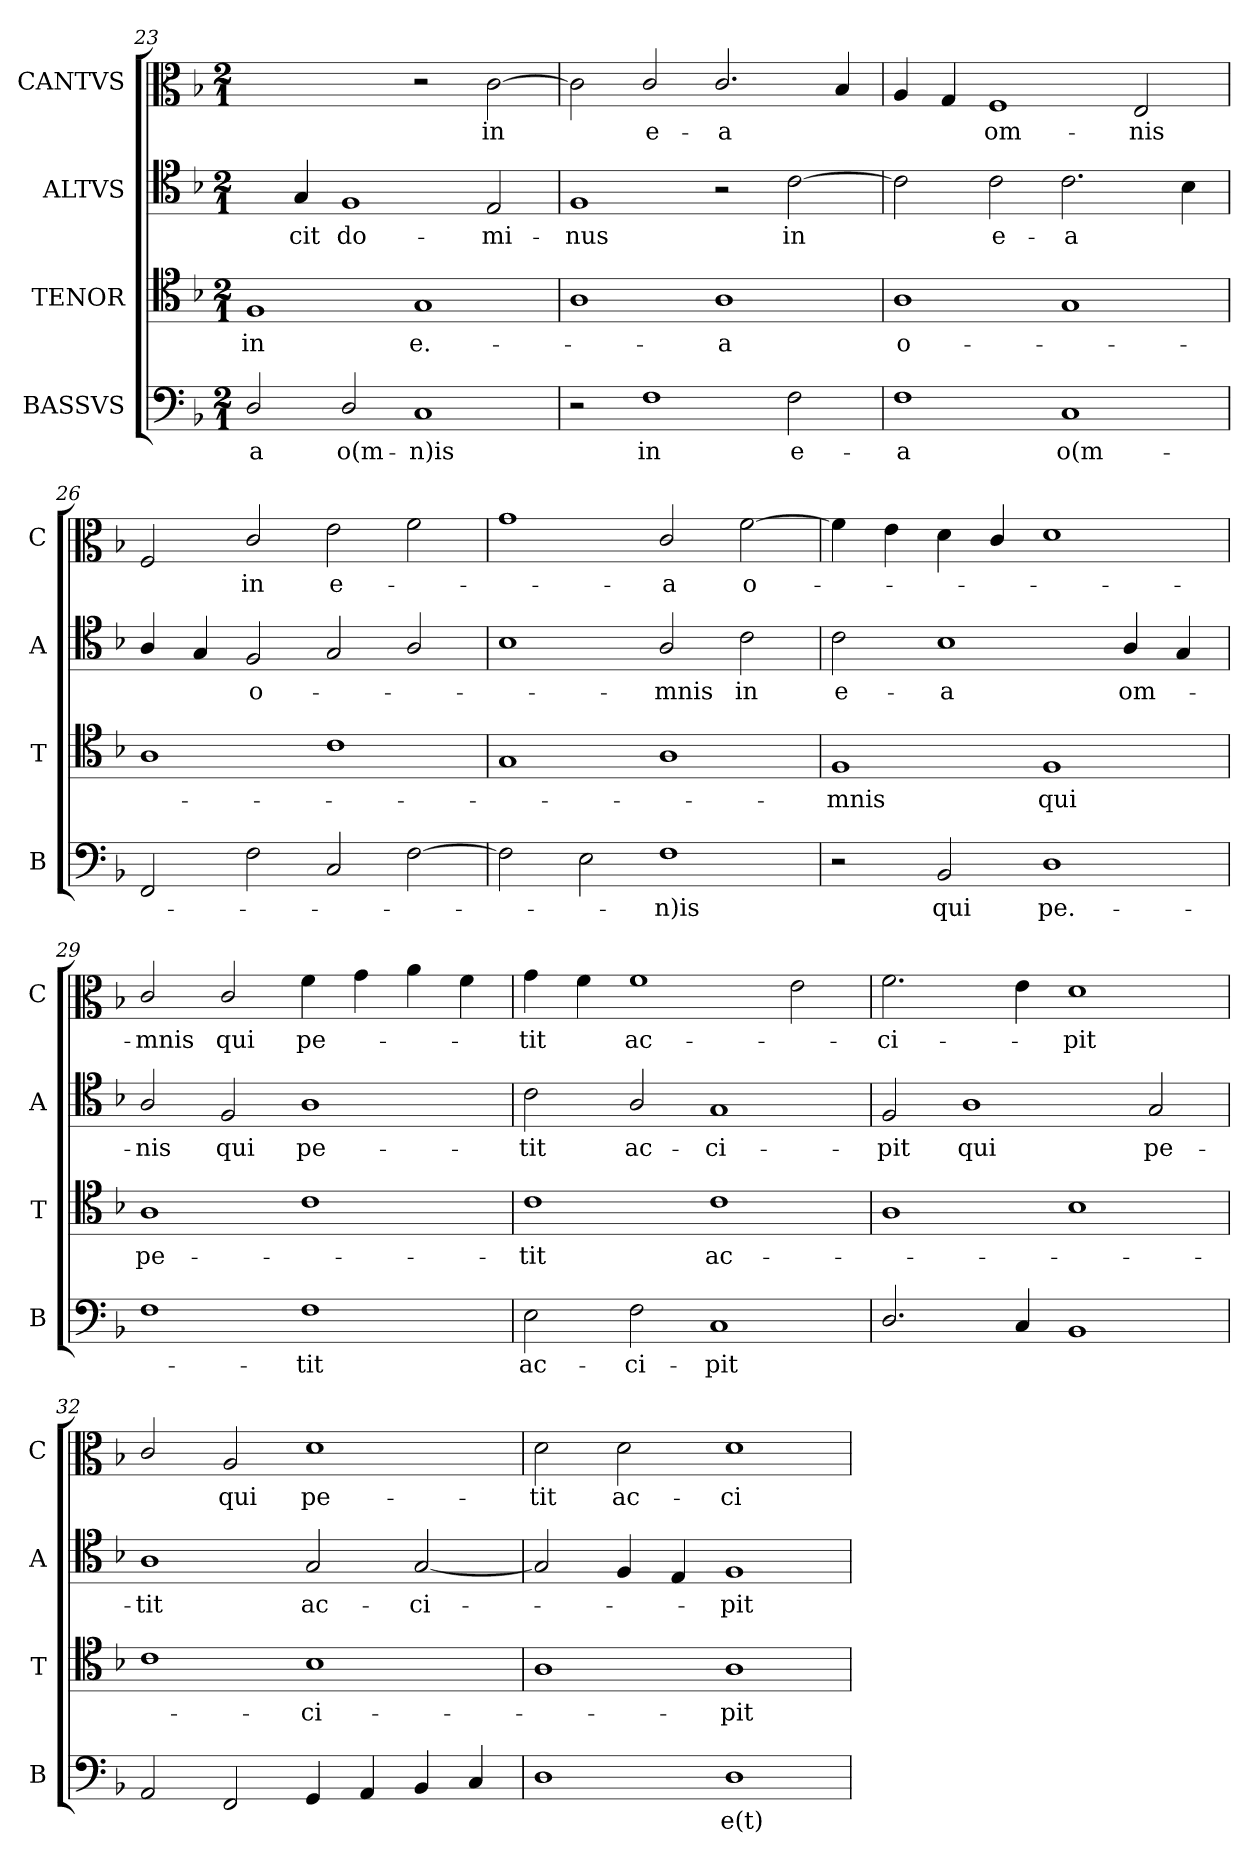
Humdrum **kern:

**kern	**text	**kern	**text	**kern	**text	**kern	**text
*part4	*part4	*part3	*part3	*part2	*part2	*part1	*part1
*staff4	*staff4	*staff3	*staff3	*staff2	*staff2	*staff1	*staff1
*I"BASSVS	*	*I"TENOR	*	*I"ALTVS	*	*I"CANTVS	*
*I'B	*	*I'T	*	*I'A	*	*I'C	*
*clefF4	*	*clefC4	*	*clefC4	*	*clefC3	*
*k[b-]	*	*k[b-]	*	*k[b-]	*	*k[b-]	*
*F:	*	*F:	*	*F:	*	*F:	*
*M2/1	*	*M2/1	*	*M2/1	*	*M2/1	*
=23	=23	=23	=23	=23	=23	=23	=23
2D/	-a	1F	in	4ryy	.	1ryy	.
!	!	!	!	!	!LO:LY:i	!	!
.	.	.	.	4G/	-cit	.	.
!	!	!	!	!	!LO:LY:i	!	!
2D/	o(m-	.	.	1F	do-	.	.
1C	-n)is	1G	e.-	.	.	2r	.
!	!	!	!	!	!LO:LY:i	!	!
.	.	.	.	2E/	-mi-	[2c	in
=24	=24	=24	=24	=24	=24	=24	=24
!	!	!	!	!	!LO:LY:i	!	!
2r	.	1A	.	1F	-nus	2c]	.
!	!LO:LY:i	!	!	!	!	!	!
1F	in	.	.	.	.	2c/	e-
.	.	1A	-a	2r	.	2.c/	-a
!	!LO:LY:i	!	!	!	!	!	!
2F\	e-	.	.	[2c	in	.	.
.	.	.	.	.	.	4B-/	.
=25	=25	=25	=25	=25	=25	=25	=25
!	!LO:LY:i	!	!	!	!	!	!
1F	-a	1A	o-	2c]	.	4A/	.
.	.	.	.	.	.	4G/	.
.	.	.	.	2c\	e-	1F	om-
!	!LO:LY:i	!	!	!	!	!	!
1C	o(m-	1G	.	2.c\	-a	.	.
.	.	.	.	.	.	2E/	-nis
.	.	.	.	4B-\	.	.	.
=26	=26	=26	=26	=26	=26	=26	=26
2FF/	.	1A	.	4A/	.	2F/	.
.	.	.	.	4G/	.	.	.
!	!	!	!	!	!	!	!LO:LY:i
2F\	.	.	.	2F/	o-	2c/	in
!	!	!	!	!	!	!	!LO:LY:i
2C/	.	1c	.	2G/	.	2e\	e-
[2F	.	.	.	2A/	.	2f\	.
=27	=27	=27	=27	=27	=27	=27	=27
2F]	.	1G	.	1B-	.	1g	.
2E\	.	.	.	.	.	.	.
!	!LO:LY:i	!	!	!	!	!	!LO:LY:i
1F	-n)is	1A	.	2A/	-mnis	2c/	-a
!	!	!	!	!	!LO:LY:i	!	!
.	.	.	.	2c\	in	[2f\	o-
=28	=28	=28	=28	=28	=28	=28	=28
!	!	!	!	!	!LO:LY:i	!	!
2r	.	1F	-mnis	2c\	e-	4f\]	.
.	.	.	.	.	.	4e\	.
!	!	!	!	!	!LO:LY:i	!	!
2BB-/	qui	.	.	1B-	-a	4d\	.
.	.	.	.	.	.	4c/	.
1D	pe.-	1F	qui	.	.	1d	.
!	!	!	!	!	!LO:LY:i	!	!
.	.	.	.	4A/	om-	.	.
.	.	.	.	4G/	.	.	.
=29	=29	=29	=29	=29	=29	=29	=29
!	!	!	!	!	!LO:LY:i	!	!
1F	.	1A	pe-	2A/	-nis	2c/	-mnis
.	.	.	.	2F/	qui	2c/	qui
1F	-tit	1c	.	1A	pe-	4f\	pe-
.	.	.	.	.	.	4g\	.
.	.	.	.	.	.	4a\	.
.	.	.	.	.	.	4f\	.
=30	=30	=30	=30	=30	=30	=30	=30
2E\	ac-	1c	-tit	2c\	-tit	4g\	-tit
.	.	.	.	.	.	4f\	.
2F\	-ci-	.	.	2A/	ac-	1f	ac-
1C	-pit	1c	ac-	1G	-ci-	.	.
.	.	.	.	.	.	2e\	.
=31	=31	=31	=31	=31	=31	=31	=31
2.D/	.	1A	.	2F/	-pit	2.f\	-ci-
!	!	!	!	!	!LO:LY:i	!	!
.	.	.	.	1A	qui	.	.
4C/	.	.	.	.	.	4e\	.
1BB-	.	1B-	.	.	.	1d	-pit
!	!	!	!	!	!LO:LY:i	!	!
.	.	.	.	2G/	pe-	.	.
=32	=32	=32	=32	=32	=32	=32	=32
!	!	!	!	!	!LO:LY:i	!	!
2AA/	.	1c	.	1A	-tit	2c/	.
!	!	!	!	!	!	!	!LO:LY:i
2FF/	.	.	.	.	.	2A/	qui
!	!	!	!	!	!LO:LY:i	!	!LO:LY:i
4GG/	.	1B-	-ci-	2G/	ac-	1d	pe-
4AA/	.	.	.	.	.	.	.
!	!	!	!	!	!LO:LY:i	!	!
4BB-/	.	.	.	[2G	-ci-	.	.
4C/	.	.	.	.	.	.	.
=33	=33	=33	=33	=33	=33	=33	=33
!	!	!	!	!	!	!	!LO:LY:i
1D	.	1A	.	2G]	.	2d\	-tit
!	!	!	!	!	!	!	!LO:LY:i
.	.	.	.	4F/	.	2d\	ac-
.	.	.	.	4E/	.	.	.
!	!	!	!	!	!LO:LY:i	!	!LO:LY:i
1D	e(t)	1A	-pit	1F	-pit	1d	-ci-
=	=	=	=	=	=	=	=
*-	*-	*-	*-	*-	*-	*-	*-
